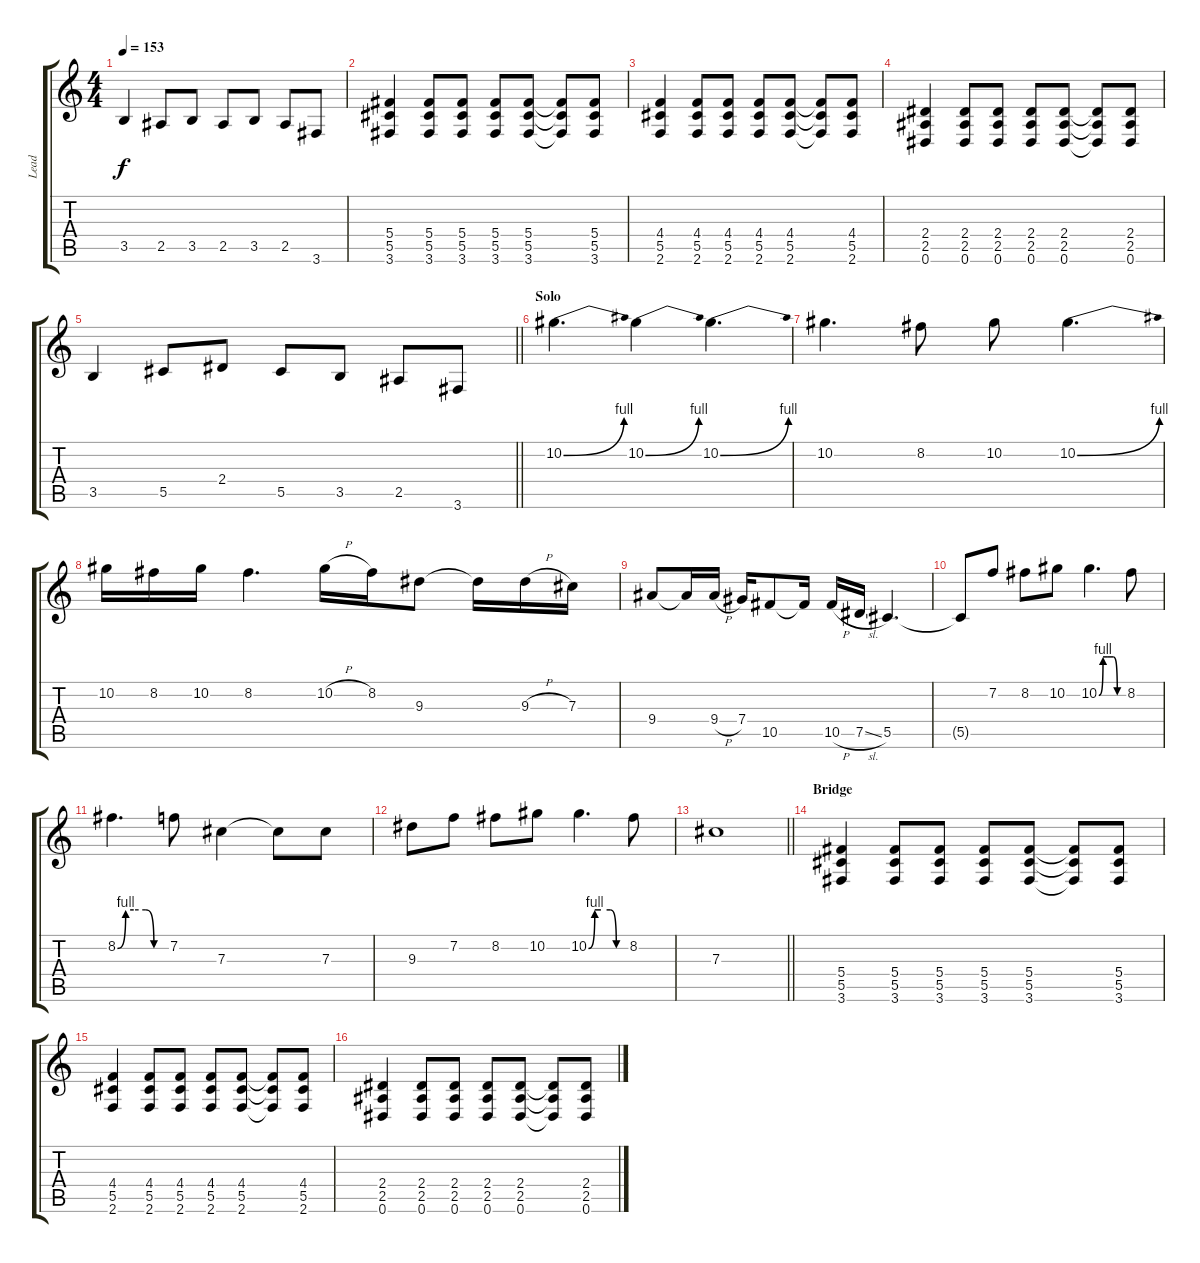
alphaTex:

\track ("Lead" "Lead") {instrument overdrivenguitar}
\staff {score tabs}
\tuning (Eb4 Bb3 Gb3 Db3 Ab2 Eb2) {hide}
\ts (4 4)
\tempo 153
\clef g2
\ks c
3.5.4{dy f} 2.5.8 3.5.8 2.5.8 3.5.8 2.5.8 3.6.8 |
(5.4 5.5 3.6).4 (5.4 5.5 3.6).8 (5.4 5.5 3.6).8 (5.4 5.5 3.6).8 (5.4 5.5 3.6).8 (5.4{t} 5.5{t} 3.6{t}).8 (5.4 5.5 3.6).8 |
(4.4 5.5 2.6).4 (4.4 5.5 2.6).8 (4.4 5.5 2.6).8 (4.4 5.5 2.6).8 (4.4 5.5 2.6).8 (4.4{t} 5.5{t} 2.6{t}).8 (4.4 5.5 2.6).8 |
(2.4 2.5 0.6).4 (2.4 2.5 0.6).8 (2.4 2.5 0.6).8 (2.4 2.5 0.6).8 (2.4 2.5 0.6).8 (2.4{t} 2.5{t} 0.6{t}).8 (2.4 2.5 0.6).8 |
\barLineRight lightlight
3.5.4 5.5.8 2.4.8 5.5.8 3.5.8 2.5.8 3.6.8 |
\section ("" "Solo")
10.2{be (bend 0 0 60 4)}.4{d} 10.2{be (bend 0 0 60 4)}.4 10.2{be (bend 0 0 60 4)}.4{d} |
10.2.4{d} 8.2.8 10.2.8 10.2{be (bend 0 0 60 4)}.4{d} |
10.2.16 8.2.16 10.2.16 8.2.4{d} 10.2{h}.16 8.2.16 9.3.8 9.3{t}.16 9.3{h}.16 7.3.16 |
9.4.8 9.4{t}.16 9.4{h}.16 7.4.16 10.5.8 10.5{t}.16 10.5{h}.16 7.5{sl}.16 5.5.4{d} |
5.5{t}.8 7.2.8 8.2.8 10.2.8 10.2{be (custom 0 0 10 4 20 4 35 4 45 0 60 0)}.4{d} 8.2.8 |
8.2{be (custom 0 0 10 4 20 4 35 4 45 0 60 0)}.4{d} 7.2.8 7.3.4 7.3{t}.8 7.3.8 |
9.3.8 7.2.8 8.2.8 10.2.8 10.2{be (custom 0 0 10 4 20 4 35 4 45 0 60 0)}.4{d} 8.2.8 |
\barLineRight lightlight
7.3.1 |
\section ("" "Bridge")
(5.4 5.5 3.6).4 (5.4 5.5 3.6).8 (5.4 5.5 3.6).8 (5.4 5.5 3.6).8 (5.4 5.5 3.6).8 (5.4{t} 5.5{t} 3.6{t}).8 (5.4 5.5 3.6).8 |
(4.4 5.5 2.6).4 (4.4 5.5 2.6).8 (4.4 5.5 2.6).8 (4.4 5.5 2.6).8 (4.4 5.5 2.6).8 (4.4{t} 5.5{t} 2.6{t}).8 (4.4 5.5 2.6).8 |
(2.4 2.5 0.6).4 (2.4 2.5 0.6).8 (2.4 2.5 0.6).8 (2.4 2.5 0.6).8 (2.4 2.5 0.6).8 (2.4{t} 2.5{t} 0.6{t}).8 (2.4 2.5 0.6).8
